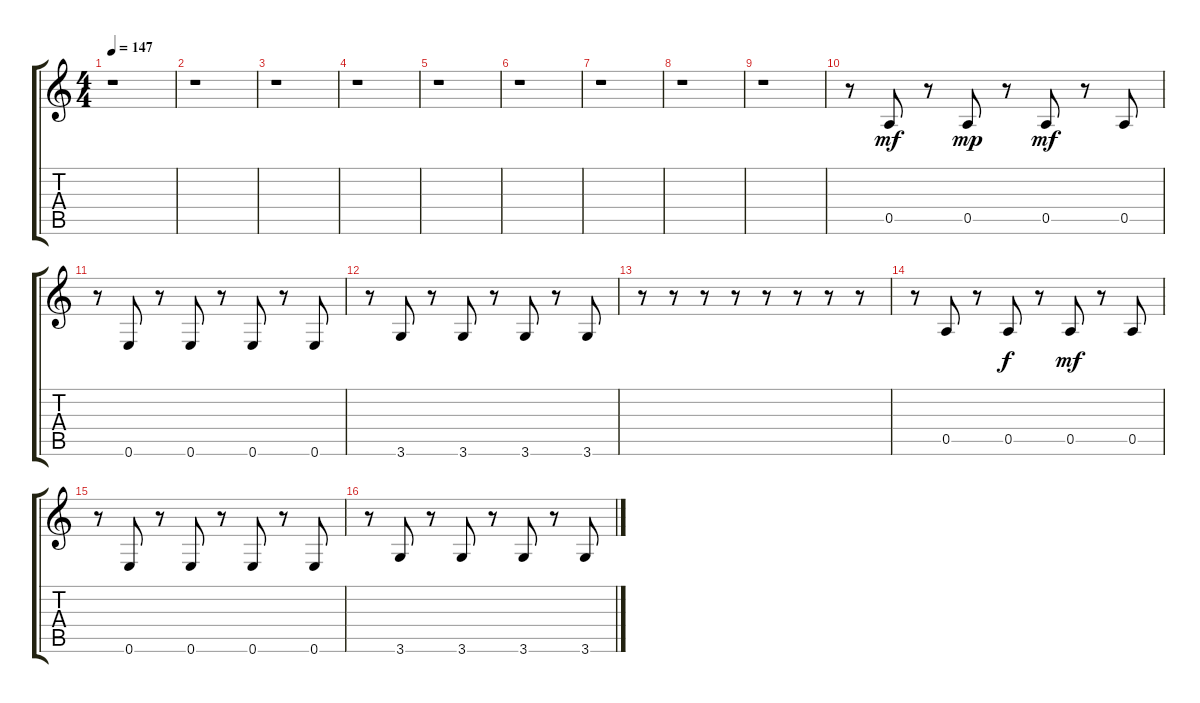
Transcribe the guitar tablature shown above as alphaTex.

\track "" {instrument synthbass1}
\staff {score tabs}
\tuning (E4 B3 G3 D3 A2 E2) {hide}
\ts (4 4)
\tempo 147
\clef g2
\ks c
r.1{dy f} |
r.1 |
r.1 |
r.1 |
r.1 |
r.1 |
r.1 |
r.1 |
r.1 |
r.8 0.5.8{dy mf} r.8 0.5.8{dy mp} r.8 0.5.8{dy mf} r.8 0.5.8 |
r.8 0.6.8 r.8 0.6.8 r.8 0.6.8 r.8 0.6.8 |
r.8 3.6.8 r.8 3.6.8 r.8 3.6.8 r.8 3.6.8 |
r.8 r.8 r.8 r.8 r.8 r.8 r.8 r.8 |
r.8 0.5.8 r.8 0.5.8{dy f} r.8 0.5.8{dy mf} r.8 0.5.8 |
r.8 0.6.8 r.8 0.6.8 r.8 0.6.8 r.8 0.6.8 |
r.8 3.6.8 r.8 3.6.8 r.8 3.6.8 r.8 3.6.8
